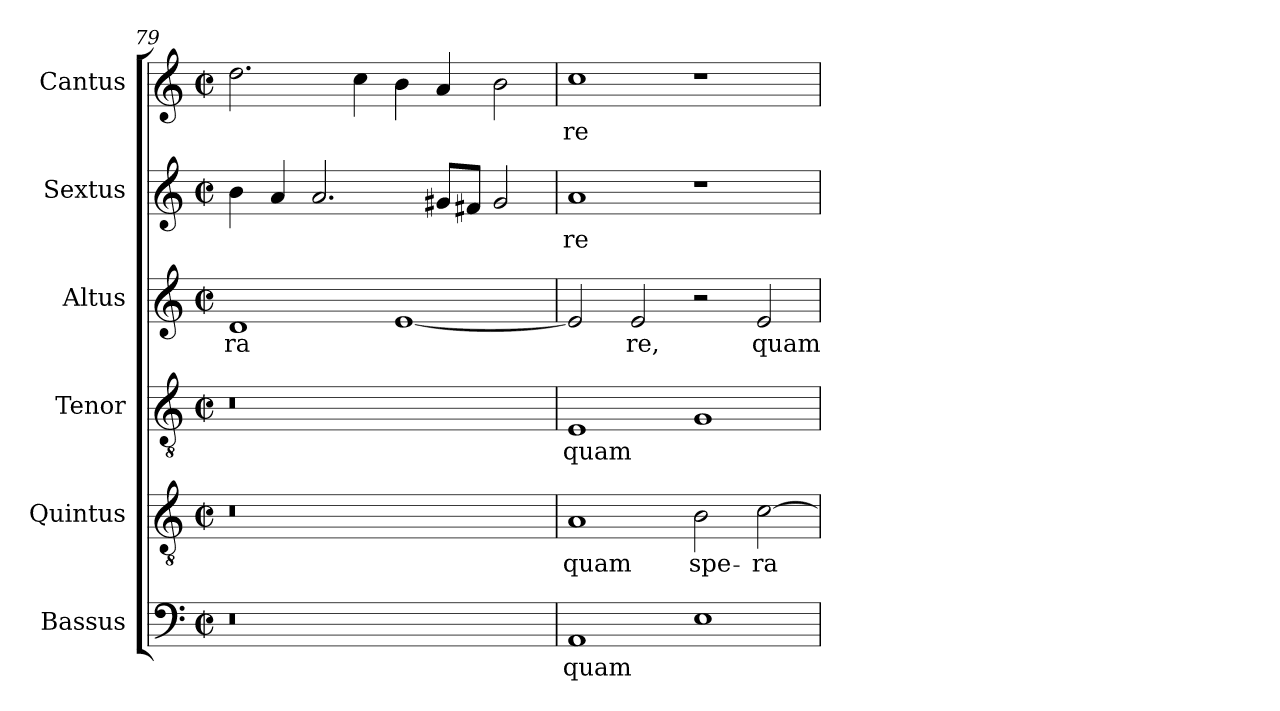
**kern	**text	**kern	**text	**kern	**text	**kern	**text	**kern	**text	**kern	**text
*part6	*part6	*part5	*part5	*part4	*part4	*part3	*part3	*part2	*part2	*part1	*part1
*staff6	*staff6	*staff5	*staff5	*staff4	*staff4	*staff3	*staff3	*staff2	*staff2	*staff1	*staff1
*I"Bassus	*	*I"Quintus	*	*I"Tenor	*	*I"Altus	*	*I"Sextus	*	*I"Cantus	*
*clefF4	*	*clefGv2	*	*clefGv2	*	*clefG2	*	*clefG2	*	*clefG2	*
*k[]	*	*k[]	*	*k[]	*	*k[]	*	*k[]	*	*k[]	*
*C:	*	*C:	*	*C:	*	*C:	*	*C:	*	*C:	*
*M2/2	*	*M2/2	*	*M2/2	*	*M2/2	*	*M2/2	*	*M2/2	*
*met(c|)	*	*met(c|)	*	*met(c|)	*	*met(c|)	*	*met(c|)	*	*met(c|)	*
=79	=79	=79	=79	=79	=79	=79	=79	=79	=79	=79	=79
!	!	!	!	!	!	!	!LO:LY:b:cj	!	!LO:LY:b:cj	!	!LO:LY:b:cj
0r	.	0r	.	0r	.	1d	ra	4b\	.	2.dd\	.
!	!	!	!	!	!	!	!	!	!LO:LY:b:cj	!	!
.	.	.	.	.	.	.	.	4a/	.	.	.
!	!	!	!	!	!	!	!	!	!LO:LY:b:cj	!	!
.	.	.	.	.	.	.	.	2.a/	.	.	.
!	!	!	!	!	!	!	!	!	!	!	!LO:LY:b:cj
.	.	.	.	.	.	.	.	.	.	4cc\	.
!	!	!	!	!	!	!	!LO:LY:b:cj	!	!	!	!LO:LY:b:cj
.	.	.	.	.	.	[<1e	.	.	.	4b\	.
!	!	!	!	!	!	!	!	!	!LO:LY:b:cj	!	!LO:LY:b:cj
.	.	.	.	.	.	.	.	8g#/L	.	4a/	.
!	!	!	!	!	!	!	!	!	!LO:LY:b:cj	!	!
.	.	.	.	.	.	.	.	8f#/J	.	.	.
!	!	!	!	!	!	!	!	!	!LO:LY:b:cj	!	!LO:LY:b:cj
.	.	.	.	.	.	.	.	2g#/	.	2b\	.
=80	=80	=80	=80	=80	=80	=80	=80	=80	=80	=80	=80
!	!LO:LY:b:cj	!	!LO:LY:b:cj	!	!LO:LY:b:cj	!	!LO:LY:b:cj	!	!LO:LY:b:cj	!	!LO:LY:b:cj
1AA	quam	1A	quam	1E	quam	2e/]	.	1a	re	1cc	re
!	!	!	!	!	!	!	!LO:LY:b:cj	!	!	!	!
.	.	.	.	.	.	2e/	re,	.	.	.	.
!	!LO:LY:b:cj	!	!LO:LY:b:cj	!	!LO:LY:b:cj	!	!	!	!	!	!
1E	.	2B\	spe-	1G	.	2r	.	1r	.	1r	.
!	!	!	!LO:LY:b:cj	!	!	!	!LO:LY:b:cj	!	!	!	!
.	.	[>2c\	-ra-	.	.	2e/	quam	.	.	.	.
=	=	=	=	=	=	=	=	=	=	=	=
*-	*-	*-	*-	*-	*-	*-	*-	*-	*-	*-	*-
